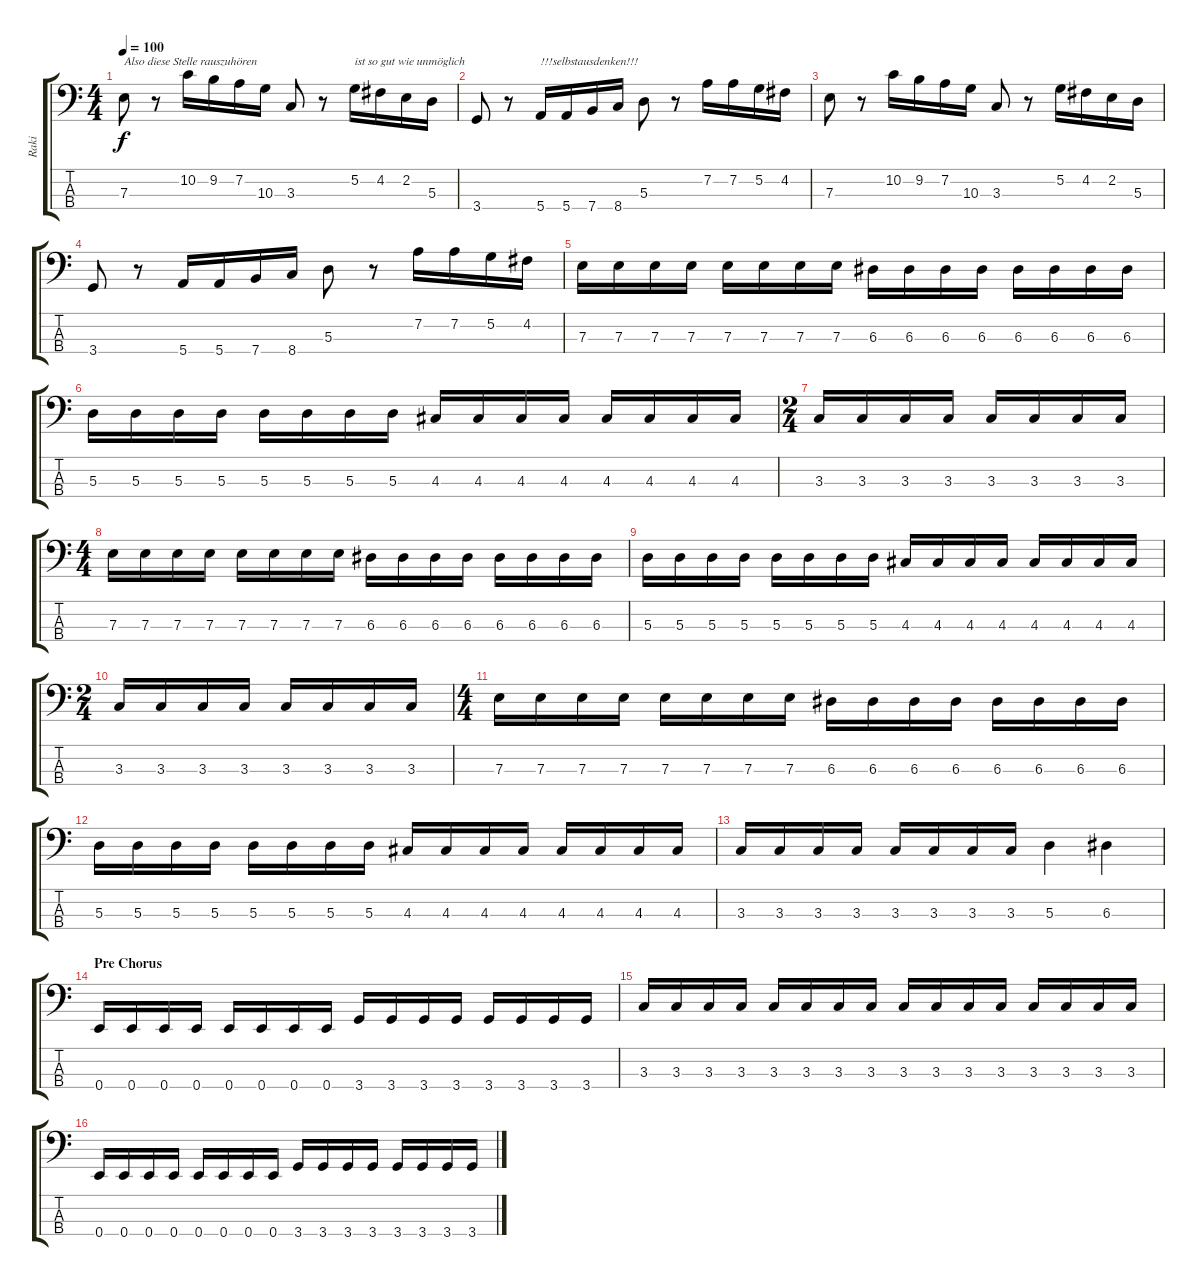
\track ("Raki" "Raki") {instrument electricbasspick}
\staff {score tabs}
\tuning (G2 D2 A1 E1) {hide}
\ts (4 4)
\tempo 100
\clef f4
\ks c
7.3.8{txt "Also diese Stelle rauszuhören" dy f} r.8 10.2.16 9.2.16 7.2.16 10.3.16 3.3.8 r.8 5.2.16{txt "ist so gut wie unmöglich"} 4.2.16 2.2.16 5.3.16 |
3.4.8 r.8 5.4.16{txt "!!!selbstausdenken!!!"} 5.4.16 7.4.16 8.4.16 5.3.8 r.8 7.2.16 7.2.16 5.2.16 4.2.16 |
7.3.8 r.8 10.2.16 9.2.16 7.2.16 10.3.16 3.3.8 r.8 5.2.16 4.2.16 2.2.16 5.3.16 |
3.4.8 r.8 5.4.16 5.4.16 7.4.16 8.4.16 5.3.8 r.8 7.2.16 7.2.16 5.2.16 4.2.16 |
7.3.16 7.3.16 7.3.16 7.3.16 7.3.16 7.3.16 7.3.16 7.3.16 6.3.16 6.3.16 6.3.16 6.3.16 6.3.16 6.3.16 6.3.16 6.3.16 |
5.3.16 5.3.16 5.3.16 5.3.16 5.3.16 5.3.16 5.3.16 5.3.16 4.3.16 4.3.16 4.3.16 4.3.16 4.3.16 4.3.16 4.3.16 4.3.16 |
\ts (2 4)
3.3.16 3.3.16 3.3.16 3.3.16 3.3.16 3.3.16 3.3.16 3.3.16 |
\ts (4 4)
7.3.16 7.3.16 7.3.16 7.3.16 7.3.16 7.3.16 7.3.16 7.3.16 6.3.16 6.3.16 6.3.16 6.3.16 6.3.16 6.3.16 6.3.16 6.3.16 |
5.3.16 5.3.16 5.3.16 5.3.16 5.3.16 5.3.16 5.3.16 5.3.16 4.3.16 4.3.16 4.3.16 4.3.16 4.3.16 4.3.16 4.3.16 4.3.16 |
\ts (2 4)
3.3.16 3.3.16 3.3.16 3.3.16 3.3.16 3.3.16 3.3.16 3.3.16 |
\ts (4 4)
7.3.16 7.3.16 7.3.16 7.3.16 7.3.16 7.3.16 7.3.16 7.3.16 6.3.16 6.3.16 6.3.16 6.3.16 6.3.16 6.3.16 6.3.16 6.3.16 |
5.3.16 5.3.16 5.3.16 5.3.16 5.3.16 5.3.16 5.3.16 5.3.16 4.3.16 4.3.16 4.3.16 4.3.16 4.3.16 4.3.16 4.3.16 4.3.16 |
3.3.16 3.3.16 3.3.16 3.3.16 3.3.16 3.3.16 3.3.16 3.3.16 5.3.4 6.3.4 |
\section ("" "Pre Chorus")
0.4.16 0.4.16 0.4.16 0.4.16 0.4.16 0.4.16 0.4.16 0.4.16 3.4.16 3.4.16 3.4.16 3.4.16 3.4.16 3.4.16 3.4.16 3.4.16 |
3.3.16 3.3.16 3.3.16 3.3.16 3.3.16 3.3.16 3.3.16 3.3.16 3.3.16 3.3.16 3.3.16 3.3.16 3.3.16 3.3.16 3.3.16 3.3.16 |
0.4.16 0.4.16 0.4.16 0.4.16 0.4.16 0.4.16 0.4.16 0.4.16 3.4.16 3.4.16 3.4.16 3.4.16 3.4.16 3.4.16 3.4.16 3.4.16
